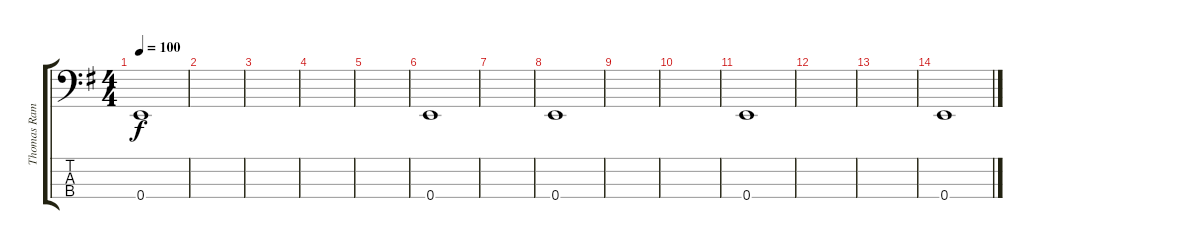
\track ("Thomas Ramdhan" "Thomas Ram") {instrument electricbassfinger}
\staff {score tabs}
\tuning (G2 D2 A1 E1) {hide}
\ts (4 4)
\tempo 100
\clef f4
\ks g
0.4.1{dy f} |
|
|
|
|
0.4.1 |
|
0.4.1 |
|
|
0.4.1 |
|
|
0.4.1
